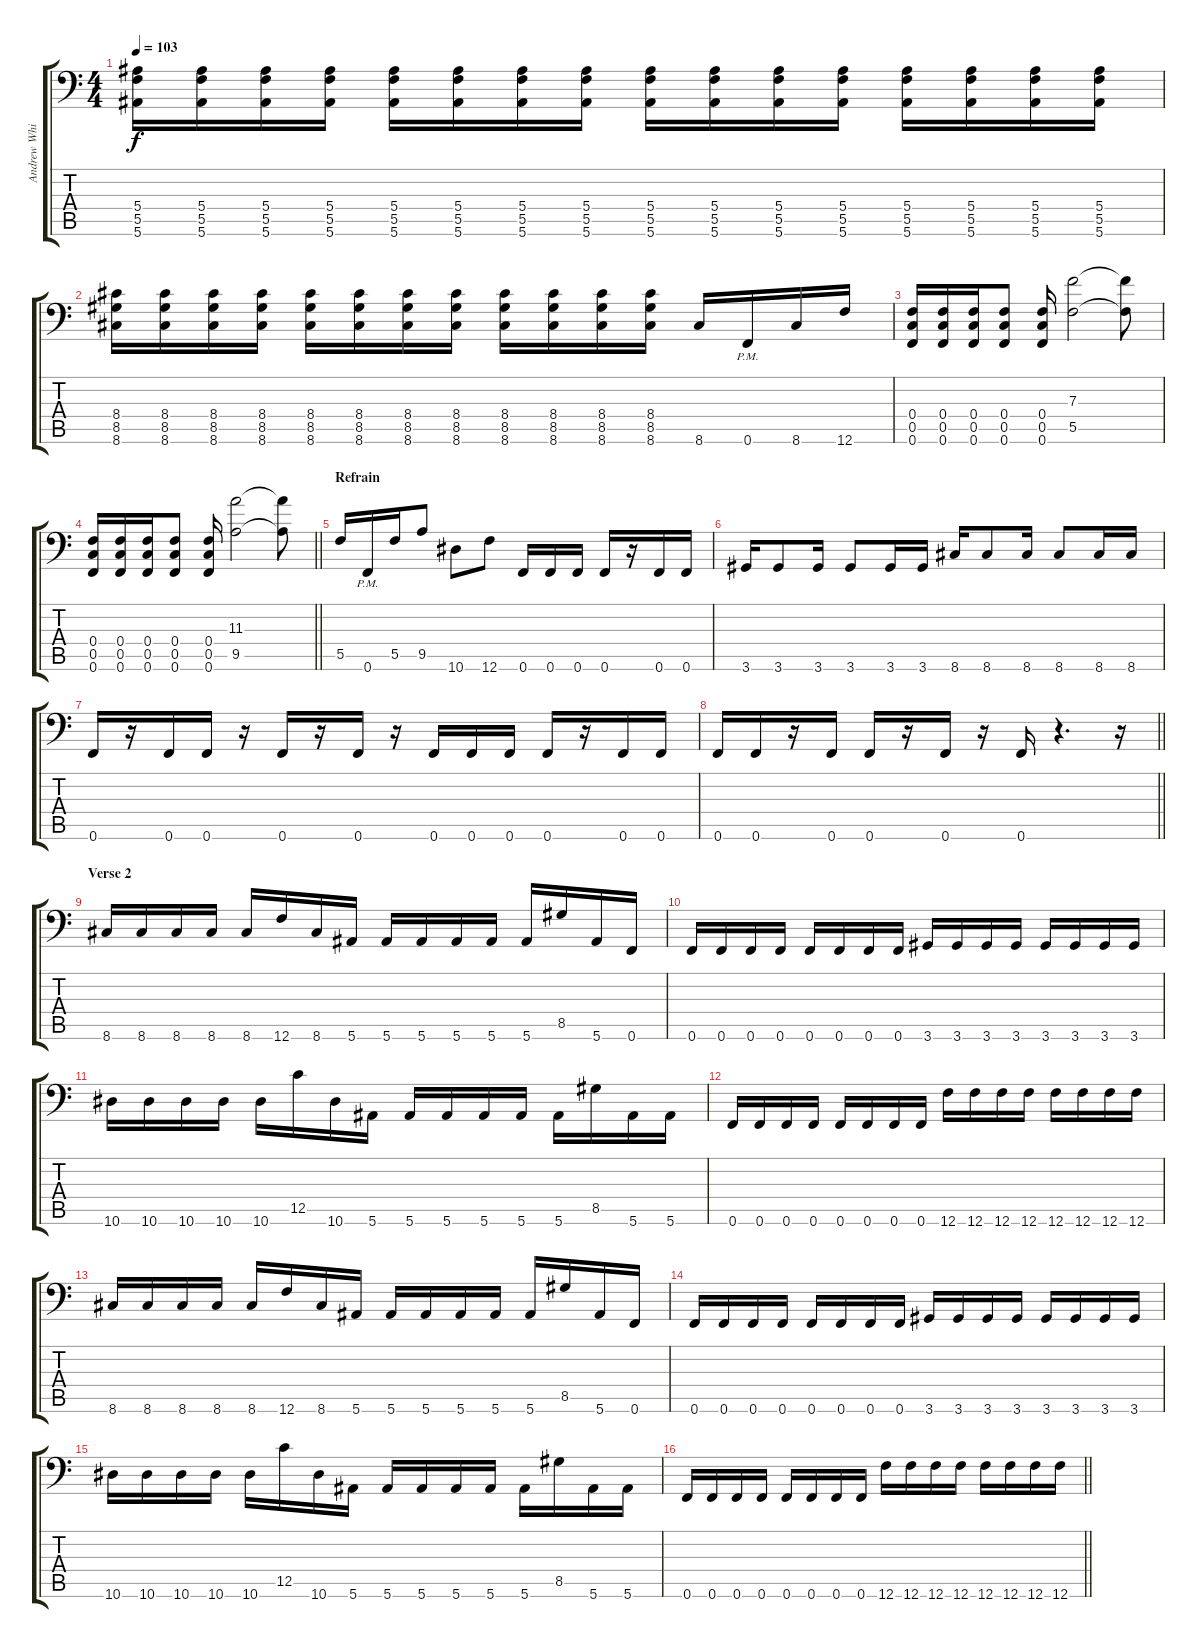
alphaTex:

\track ("Andrew Whiting - Lead Guitar" "Andrew Whi") {instrument distortionguitar}
\staff {score tabs}
\tuning (G3 D3 Bb2 F2 C2 F1) {hide}
\ts (4 4)
\tempo 103
\clef f4
\ks c
(5.4 5.5 5.6).16{dy f} (5.4 5.5 5.6).16 (5.4 5.5 5.6).16 (5.4 5.5 5.6).16 (5.4 5.5 5.6).16 (5.4 5.5 5.6).16 (5.4 5.5 5.6).16 (5.4 5.5 5.6).16 (5.4 5.5 5.6).16 (5.4 5.5 5.6).16 (5.4 5.5 5.6).16 (5.4 5.5 5.6).16 (5.4 5.5 5.6).16 (5.4 5.5 5.6).16 (5.4 5.5 5.6).16 (5.4 5.5 5.6).16 |
(8.4 8.5 8.6).16 (8.4 8.5 8.6).16 (8.4 8.5 8.6).16 (8.4 8.5 8.6).16 (8.4 8.5 8.6).16 (8.4 8.5 8.6).16 (8.4 8.5 8.6).16 (8.4 8.5 8.6).16 (8.4 8.5 8.6).16 (8.4 8.5 8.6).16 (8.4 8.5 8.6).16 (8.4 8.5 8.6).16 8.6.16 0.6{pm}.16 8.6.16 12.6.16 |
(0.4 0.5 0.6).16 (0.4 0.5 0.6).16 (0.4 0.5 0.6).16 (0.4 0.5 0.6).8 (0.4 0.5 0.6).16 (7.3 5.5).2 (7.3{t} 5.5{t}).8 |
\barLineRight lightlight
(0.4 0.5 0.6).16 (0.4 0.5 0.6).16 (0.4 0.5 0.6).16 (0.4 0.5 0.6).8 (0.4 0.5 0.6).16 (11.3 9.5).2 (11.3{t} 9.5{t}).8 |
\section ("" "Refrain")
5.5.16 0.6{pm}.16 5.5.16 9.5.8 10.6.8 12.6.8 0.6.16 0.6.16 0.6.16 0.6.16 r.16 0.6.16 0.6.16 |
3.6.16 3.6.8 3.6.16 3.6.8 3.6.16 3.6.16 8.6.16 8.6.8 8.6.16 8.6.8 8.6.16 8.6.16 |
0.6.16 r.16 0.6.16 0.6.16 r.16 0.6.16 r.16 0.6.16 r.16 0.6.16 0.6.16 0.6.16 0.6.16 r.16 0.6.16 0.6.16 |
\barLineRight lightlight
0.6.16 0.6.16 r.16 0.6.16 0.6.16 r.16 0.6.16 r.16 0.6.16 r.4{d} r.16 |
\section ("" "Verse 2")
8.6.16 8.6.16 8.6.16 8.6.16 8.6.16 12.6.16 8.6.16 5.6.16 5.6.16 5.6.16 5.6.16 5.6.16 5.6.16 8.5.16 5.6.16 0.6.16 |
0.6.16 0.6.16 0.6.16 0.6.16 0.6.16 0.6.16 0.6.16 0.6.16 3.6.16 3.6.16 3.6.16 3.6.16 3.6.16 3.6.16 3.6.16 3.6.16 |
10.6.16 10.6.16 10.6.16 10.6.16 10.6.16 12.5.16 10.6.16 5.6.16 5.6.16 5.6.16 5.6.16 5.6.16 5.6.16 8.5.16 5.6.16 5.6.16 |
0.6.16 0.6.16 0.6.16 0.6.16 0.6.16 0.6.16 0.6.16 0.6.16 12.6.16 12.6.16 12.6.16 12.6.16 12.6.16 12.6.16 12.6.16 12.6.16 |
8.6.16{balance 16} 8.6.16 8.6.16 8.6.16 8.6.16 12.6.16 8.6.16 5.6.16 5.6.16 5.6.16 5.6.16 5.6.16 5.6.16 8.5.16 5.6.16 0.6.16 |
0.6.16 0.6.16 0.6.16 0.6.16 0.6.16 0.6.16 0.6.16 0.6.16 3.6.16 3.6.16 3.6.16 3.6.16 3.6.16 3.6.16 3.6.16 3.6.16 |
10.6.16 10.6.16 10.6.16 10.6.16 10.6.16 12.5.16 10.6.16 5.6.16 5.6.16 5.6.16 5.6.16 5.6.16 5.6.16 8.5.16 5.6.16 5.6.16 |
\barLineRight lightlight
0.6.16 0.6.16 0.6.16 0.6.16 0.6.16 0.6.16 0.6.16 0.6.16 12.6.16 12.6.16 12.6.16 12.6.16 12.6.16 12.6.16 12.6.16 12.6.16
